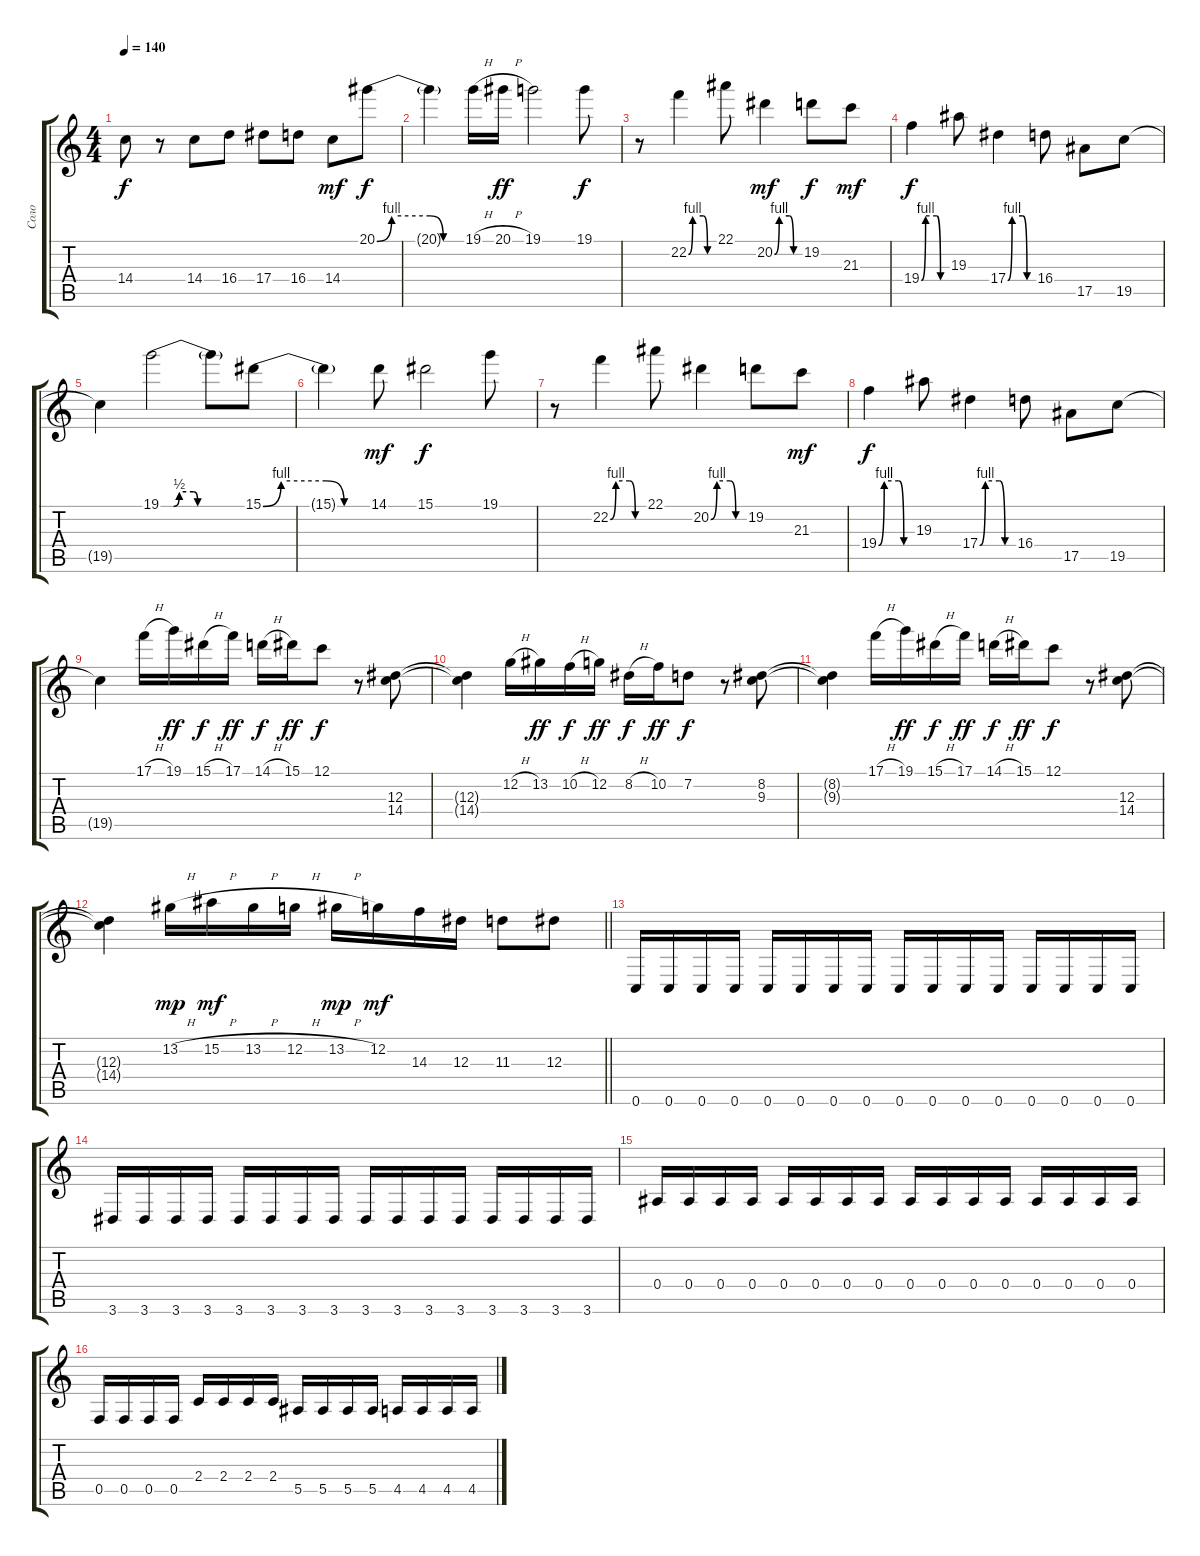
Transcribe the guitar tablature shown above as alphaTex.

\track ("Соло" "Соло") {instrument distortionguitar}
\staff {score tabs}
\tuning (C4 G3 Eb3 Bb2 F2 C2) {hide}
\ts (4 4)
\tempo 140
\clef g2
\ks c
14.4{t}.8{dy f} r.8 14.4.8 16.4.8 17.4.8 16.4.8 14.4.8{dy mf} 20.1{be (custom 0 0 10 4 36 4 45 0 60 0)}.8{dy f} |
20.1{t}.4 19.1{h}.16 20.1{h}.16{dy ff} 19.1.2 19.1.8{dy f} |
r.8 22.2{be (custom 0 0 10 4 35 4 45 0 60 0)}.4 22.1.8 20.2{be (custom 0 0 11 4 35 4 45 0 60 0)}.4{dy mf} 19.2.8{dy f} 21.3.8{dy mf} |
19.4{be (custom 0 0 10 4 36 4 45 0 60 0)}.4{dy f} 19.3.8 17.4{be (custom 0 0 10 4 35 4 45 0 60 0)}.4 16.4.8 17.5.8 19.5.8 |
19.5{t}.4 19.1{be (custom 0 0 9 0 13 2 23 2 26 0 60 0)}.2 19.1{t}.8 15.1{be (custom 0 0 10 4 35 4 45 0 60 0)}.8 |
15.1{t}.4 14.1.8{dy mf} 15.1.2{dy f} 19.1.8 |
r.8 22.2{be (custom 0 0 10 4 35 4 45 0 60 0)}.4 22.1.8 20.2{be (custom 0 0 11 4 35 4 45 0 60 0)}.4 19.2.8 21.3.8{dy mf} |
19.4{be (custom 0 0 10 4 36 4 45 0 60 0)}.4{dy f} 19.3.8 17.4{be (custom 0 0 10 4 35 4 45 0 60 0)}.4 16.4.8 17.5.8 19.5.8 |
19.5{t}.4 17.1{h}.16 19.1.16{dy ff} 15.1{h}.16{dy f} 17.1.16{dy ff} 14.1{h}.16{dy f} 15.1.16{dy ff} 12.1.8{dy f} r.8 (12.3 14.4).8 |
(12.3{t} 14.4{t}).4 12.2{h}.16 13.2.16{dy ff} 10.2{h}.16{dy f} 12.2.16{dy ff} 8.2{h}.16{dy f} 10.2.16{dy ff} 7.2.8{dy f} r.8 (8.2 9.3).8 |
(8.2{t} 9.3{t}).4 17.1{h}.16 19.1.16{dy ff} 15.1{h}.16{dy f} 17.1.16{dy ff} 14.1{h}.16{dy f} 15.1.16{dy ff} 12.1.8{dy f} r.8 (12.3 14.4).8 |
\barLineRight lightlight
(12.3{t} 14.4{t}).4 13.2{h}.16{dy mp} 15.2{h}.16{dy mf} 13.2{h}.16 12.2{h}.16 13.2{h}.16{dy mp} 12.2.16{dy mf} 14.3.16 12.3.16 11.3.8 12.3.8 |
\section ("" "")
0.6.16 0.6.16 0.6.16 0.6.16 0.6.16 0.6.16 0.6.16 0.6.16 0.6.16 0.6.16 0.6.16 0.6.16 0.6.16 0.6.16 0.6.16 0.6.16 |
3.6.16 3.6.16 3.6.16 3.6.16 3.6.16 3.6.16 3.6.16 3.6.16 3.6.16 3.6.16 3.6.16 3.6.16 3.6.16 3.6.16 3.6.16 3.6.16 |
0.4.16 0.4.16 0.4.16 0.4.16 0.4.16 0.4.16 0.4.16 0.4.16 0.4.16 0.4.16 0.4.16 0.4.16 0.4.16 0.4.16 0.4.16 0.4.16 |
0.5.16 0.5.16 0.5.16 0.5.16 2.4.16 2.4.16 2.4.16 2.4.16 5.5.16 5.5.16 5.5.16 5.5.16 4.5.16 4.5.16 4.5.16 4.5.16
